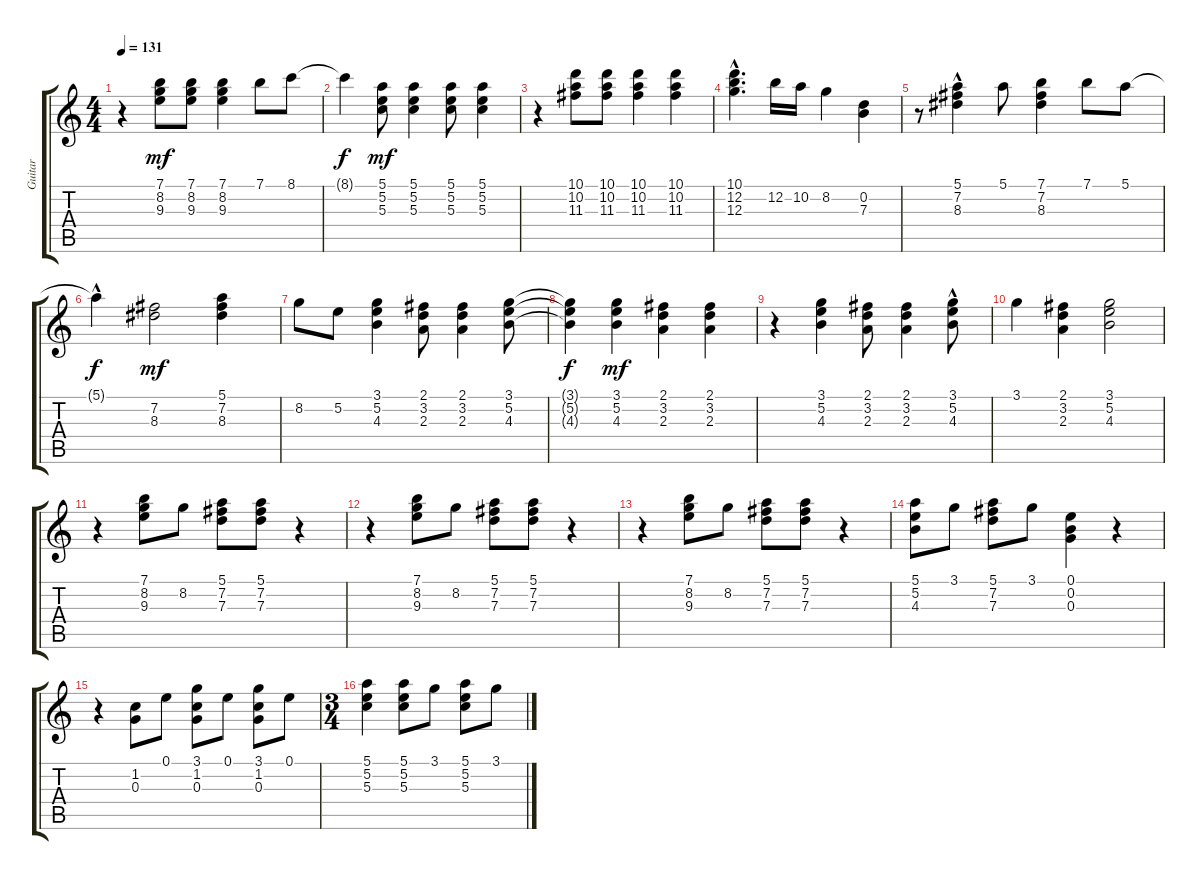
\track ("Guitar" "Guitar") {instrument electricguitarclean}
\staff {score tabs}
\tuning (E4 B3 G3 D3 A2 E2) {hide}
\ts (4 4)
\tempo 131
\clef g2
\ks c
r.4{dy mf} (7.1 8.2 9.3).8 (7.1 8.2 9.3).8 (7.1 8.2 9.3).4 7.1.8 8.1.8 |
8.1{t}.4{dy f} (5.1 5.2 5.3).8{dy mf} (5.1 5.2 5.3).4 (5.1 5.2 5.3).8 (5.1 5.2 5.3).4 |
r.4 (10.1 10.2 11.3).8 (10.1 10.2 11.3).8 (10.1 10.2 11.3).4 (10.1 10.2 11.3).4 |
(10.1{hac} 12.2{hac} 12.3).4{d} 12.2.16 10.2.16 8.2.4 (0.2 7.3).4 |
r.8 (5.1 7.2{hac} 8.3{hac}).4 5.1.8 (7.1 7.2 8.3).4 7.1.8 5.1.8 |
5.1{hac t}.4{dy f} (7.2 8.3).2{dy mf} (5.1 7.2 8.3).4 |
8.2.8 5.2.8 (3.1 5.2 4.3).4 (2.1 3.2 2.3).8 (2.1 3.2 2.3).4 (3.1 5.2 4.3).8 |
(3.1{t} 5.2{t} 4.3{t}).4{dy f} (3.1 5.2 4.3).4{dy mf} (2.1 3.2 2.3).4 (2.1 3.2 2.3).4 |
r.4 (3.1 5.2 4.3).4 (2.1 3.2 2.3).8 (2.1 3.2 2.3).4 (3.1 5.2{hac} 4.3{hac}).8 |
3.1.4 (2.1 3.2 2.3).4 (3.1 5.2 4.3).2 |
r.4 (7.1 8.2 9.3).8 8.2.8 (5.1 7.2 7.3).8 (5.1 7.2 7.3).8 r.4 |
r.4 (7.1 8.2 9.3).8 8.2.8 (5.1 7.2 7.3).8 (5.1 7.2 7.3).8 r.4 |
r.4 (7.1 8.2 9.3).8 8.2.8 (5.1 7.2 7.3).8 (5.1 7.2 7.3).8 r.4 |
(5.1 5.2 4.3).8 3.1.8 (5.1 7.2 7.3).8 3.1.8 (0.1 0.2 0.3).4 r.4 |
r.4 (1.2 0.3).8 0.1.8 (3.1 1.2 0.3).8 0.1.8 (3.1 1.2 0.3).8 0.1.8 |
\ts (3 4)
(5.1 5.2 5.3).4 (5.1 5.2 5.3).8 3.1.8 (5.1 5.2 5.3).8 3.1.8
